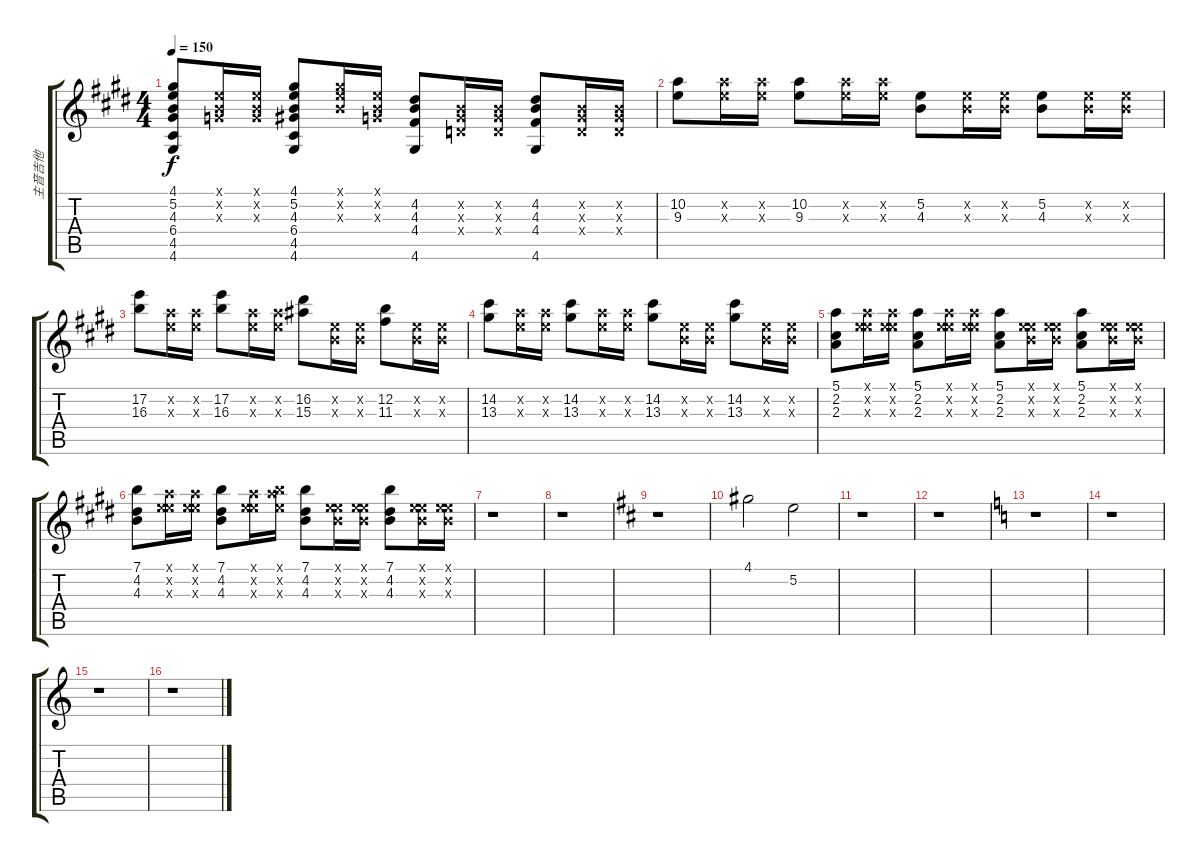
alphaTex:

\track ("主音吉他" "主音吉他") {instrument overdrivenguitar}
\staff {score tabs}
\tuning (E4 B3 G3 D3 A2 E2) {hide}
\ts (4 4)
\tempo 150
\clef g2
\ks e
(4.1 5.2 4.3 6.4 4.5 4.6).8{dy f} (0.1{x} 0.2{x} 0.3{x}).16 (0.1{x} 0.2{x} 0.3{x}).16 (4.1 5.2 4.3 6.4 4.5 4.6).8 (4.1{x} 5.2{x} 4.3{x}).16 (0.1{x} 0.2{x} 0.3{x}).16 (4.2 4.3 4.4 4.6).8 (0.2{x} 0.3{x} 0.4{x}).16 (0.2{x} 0.3{x} 0.4{x}).16 (4.2 4.3 4.4 4.6).8 (0.2{x} 0.3{x} 0.4{x}).16 (0.2{x} 0.3{x} 0.4{x}).16 |
(10.2 9.3).8 (10.2{x} 9.3{x}).16 (10.2{x} 9.3{x}).16 (10.2 9.3).8 (10.2{x} 9.3{x}).16 (10.2{x} 9.3{x}).16 (5.2 4.3).8 (5.2{x} 4.3{x}).16 (5.2{x} 4.3{x}).16 (5.2 4.3).8 (5.2{x} 4.3{x}).16 (5.2{x} 4.3{x}).16 |
(17.2 16.3).8 (10.2{x} 9.3{x}).16 (10.2{x} 9.3{x}).16 (17.2 16.3).8 (10.2{x} 9.3{x}).16 (10.2{x} 9.3{x}).16 (16.2 15.3).8 (5.2{x} 4.3{x}).16 (5.2{x} 4.3{x}).16 (12.2 11.3).8 (5.2{x} 4.3{x}).16 (5.2{x} 4.3{x}).16 |
(14.2 13.3).8 (10.2{x} 9.3{x}).16 (10.2{x} 9.3{x}).16 (14.2 13.3).8 (10.2{x} 9.3{x}).16 (10.2{x} 9.3{x}).16 (14.2 13.3).8 (5.2{x} 4.3{x}).16 (5.2{x} 4.3{x}).16 (14.2 13.3).8 (5.2{x} 4.3{x}).16 (5.2{x} 4.3{x}).16 |
(5.1 2.2 2.3).8 (0.1{x} 10.2{x} 9.3{x}).16 (0.1{x} 10.2{x} 9.3{x}).16 (5.1 2.2 2.3).8 (0.1{x} 10.2{x} 9.3{x}).16 (0.1{x} 10.2{x} 9.3{x}).16 (5.1 2.2 2.3).8 (0.1{x} 5.2{x} 4.3{x}).16 (0.1{x} 5.2{x} 4.3{x}).16 (5.1 2.2 2.3).8 (0.1{x} 5.2{x} 4.3{x}).16 (0.1{x} 5.2{x} 4.3{x}).16 |
(7.1 4.2 4.3).8 (0.1{x} 10.2{x} 9.3{x}).16 (0.1{x} 10.2{x} 9.3{x}).16 (7.1 4.2 4.3).8 (0.1{x} 10.2{x} 9.3{x}).16 (7.1{x} 10.2{x} 9.3{x}).16 (7.1 4.2 4.3).8 (0.1{x} 5.2{x} 4.3{x}).16 (0.1{x} 5.2{x} 4.3{x}).16 (7.1 4.2 4.3).8 (0.1{x} 5.2{x} 4.3{x}).16 (0.1{x} 5.2{x} 4.3{x}).16 |
r.1 |
r.1 |
\ks d
r.1 |
4.1.2 5.2.2 |
r.1 |
r.1 |
\ks c
r.1 |
r.1 |
r.1 |
r.1
